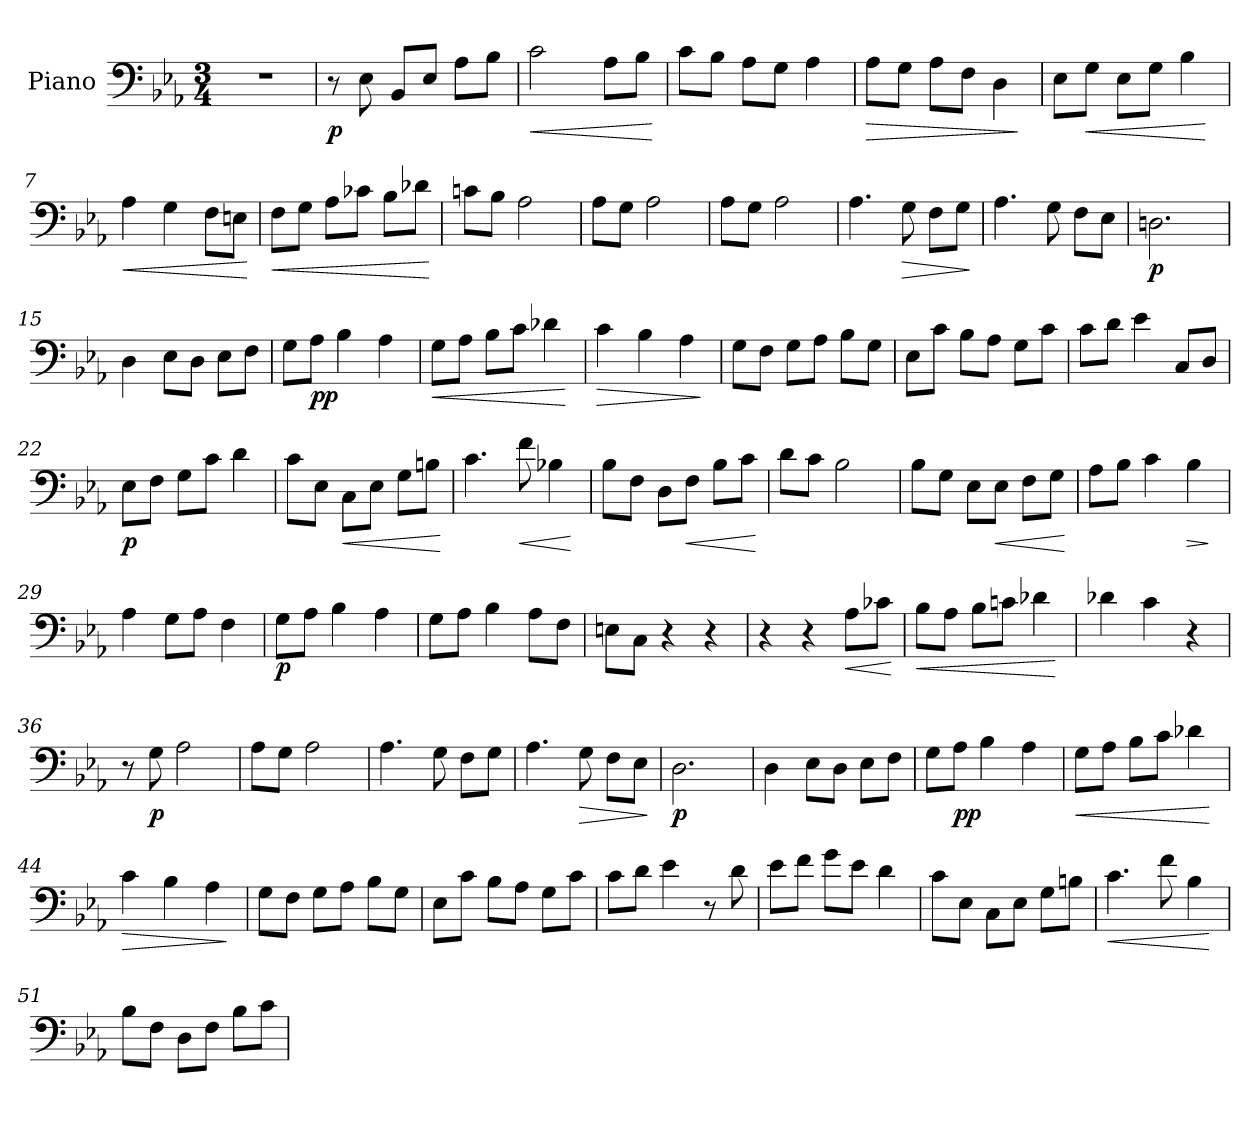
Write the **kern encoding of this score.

**kern	**dynam
*part1	*part1
*staff1	*staff1
*I"Piano	*
*I'Pno.	*
*clefF4	*
*k[b-e-a-]	*
*M3/4	*
=1	=1
2.r	.
=2	=2
!	!LO:DY:b
8r	p
8E-\	.
8BB-/L	.
8E-/J	.
8A-\L	.
8B-\J	.
=3	=3
!	!LO:HP:b
2c\	<
8A-\L	.
8B-\J	.
.	[
=4	=4
8c\L	.
8B-\J	.
8A-\L	.
8G\J	.
4A-\	.
=5	=5
!	!LO:HP:b
8A-\L	>
8G\J	.
8A-\L	.
8F\J	.
4D\	.
.	]
=6	=6
8E-\L	.
!	!LO:HP:b
8G\J	<
8E-\L	.
8G\J	.
4B-\	.
.	[
=7	=7
!	!LO:HP:b
4A-\	<
4G\	.
8F\L	.
8En\J	.
.	[
!!LO:LB:g=z
=8	=8
!	!LO:HP:b
8F\L	<
8G\J	.
8A-\L	.
8c-X\J	.
8B-\L	.
8d-X\J	.
.	[
=9	=9
8cn\L	.
8B-\J	.
2A-\	.
=10	=10
8A-\L	.
8G\J	.
2A-\	.
=11	=11
8A-\L	.
8G\J	.
2A-\	.
=12	=12
4.A-\	.
!	!LO:HP:b
8G\	>
8F\L	.
8G\J	.
.	]
=13	=13
4.A-\	.
8G\	.
8F\L	.
8E-\J	.
=14	=14
!	!LO:DY:b
2.Dn\	p
=15	=15
4D\	.
8E-\L	.
8D\J	.
8E-\L	.
8F\J	.
=16	=16
8G\L	.
!	!LO:DY:b
8A-\J	pp
4B-\	.
4A-\	.
!!LO:LB:g=z
=17	=17
!	!LO:HP:b
8G\L	<
8A-\J	.
8B-\L	.
8c\J	.
4d-X\	.
.	[
=18	=18
!	!LO:HP:b
4c\	>
4B-\	.
4A-\	.
.	]
=19	=19
8G\L	.
8F\J	.
8G\L	.
8A-\J	.
8B-\L	.
8G\J	.
=20	=20
8E-\L	.
8c\J	.
8B-\L	.
8A-\J	.
8G\L	.
8c\J	.
=21	=21
8c\L	.
8d\J	.
4e-\	.
8C/L	.
8D/J	.
=22	=22
!	!LO:DY:b
8E-\L	p
8F\J	.
8G\L	.
8c\J	.
4d\	.
=23	=23
8c\L	.
8E-\J	.
!	!LO:HP:b
8C\L	<
8E-\J	.
8G\L	.
8Bn\J	.
.	[
!!LO:LB:g=z
=24	=24
4.c\	.
!	!LO:HP:b
8f\	<
4B-X\	.
.	[
=25	=25
8B-\L	.
8F\J	.
8D\L	.
!	!LO:HP:b
8F\J	<
8B-\L	.
8c\J	.
.	[
=26	=26
8d\L	.
8c\J	.
2B-\	.
=27	=27
8B-\L	.
8G\J	.
8E-\L	.
!	!LO:HP:b
8E-\J	<
8F\L	.
8G\J	.
.	[
=28	=28
8A-\L	.
8B-\J	.
4c\	.
!	!LO:HP:b
4B-\	>
.	]
=29	=29
4A-\	.
8G\L	.
8A-\J	.
4F\	.
=30	=30
!	!LO:DY:b
8G\L	p
8A-\J	.
4B-\	.
4A-\	.
=31	=31
8G\L	.
8A-\J	.
4B-\	.
8A-\L	.
8F\J	.
!!LO:LB:g=z
=32	=32
8En\L	.
8C\J	.
4r	.
4r	.
=33	=33
4r	.
4r	.
!	!LO:HP:b
8A-\L	<
8c-X\J	.
.	[
=34	=34
!	!LO:HP:b
8B-\L	<
8A-\J	.
8B-\L	.
8cn\J	.
4d-X\	.
.	[
=35	=35
4d-X\	.
4c\	.
4r	.
=36	=36
8r	.
!	!LO:DY:b
8G\	p
2A-\	.
=37	=37
8A-\L	.
8G\J	.
2A-\	.
=38	=38
4.A-\	.
8G\	.
8F\L	.
8G\J	.
=39	=39
4.A-\	.
!	!LO:HP:b
8G\	>
8F\L	.
8E-\J	.
.	]
=40	=40
!	!LO:DY:b
2.D\	p
!!LO:LB:g=z
=41	=41
4D\	.
8E-\L	.
8D\J	.
8E-\L	.
8F\J	.
=42	=42
8G\L	.
!	!LO:DY:b
8A-\J	pp
4B-\	.
4A-\	.
=43	=43
!	!LO:HP:b
8G\L	<
8A-\J	.
8B-\L	.
8c\J	.
4d-X\	.
.	[
=44	=44
!	!LO:HP:b
4c\	>
4B-\	.
4A-\	.
.	]
=45	=45
8G\L	.
8F\J	.
8G\L	.
8A-\J	.
8B-\L	.
8G\J	.
=46	=46
8E-\L	.
8c\J	.
8B-\L	.
8A-\J	.
8G\L	.
8c\J	.
=47	=47
8c\L	.
8d\J	.
4e-\	.
8r	.
8d\	.
!!LO:LB:g=z
=48	=48
8e-\L	.
8f\J	.
8g\L	.
8e-\J	.
4d\	.
=49	=49
8c\L	.
8E-\J	.
8C\L	.
8E-\J	.
8G\L	.
8Bn\J	.
=50	=50
!	!LO:HP:b
4.c\	<
8f\	.
4B-\	.
.	[
=51	=51
8B-\L	.
8F\J	.
8D\L	.
8F\J	.
8B-\L	.
8c\J	.
=	=
*-	*-
